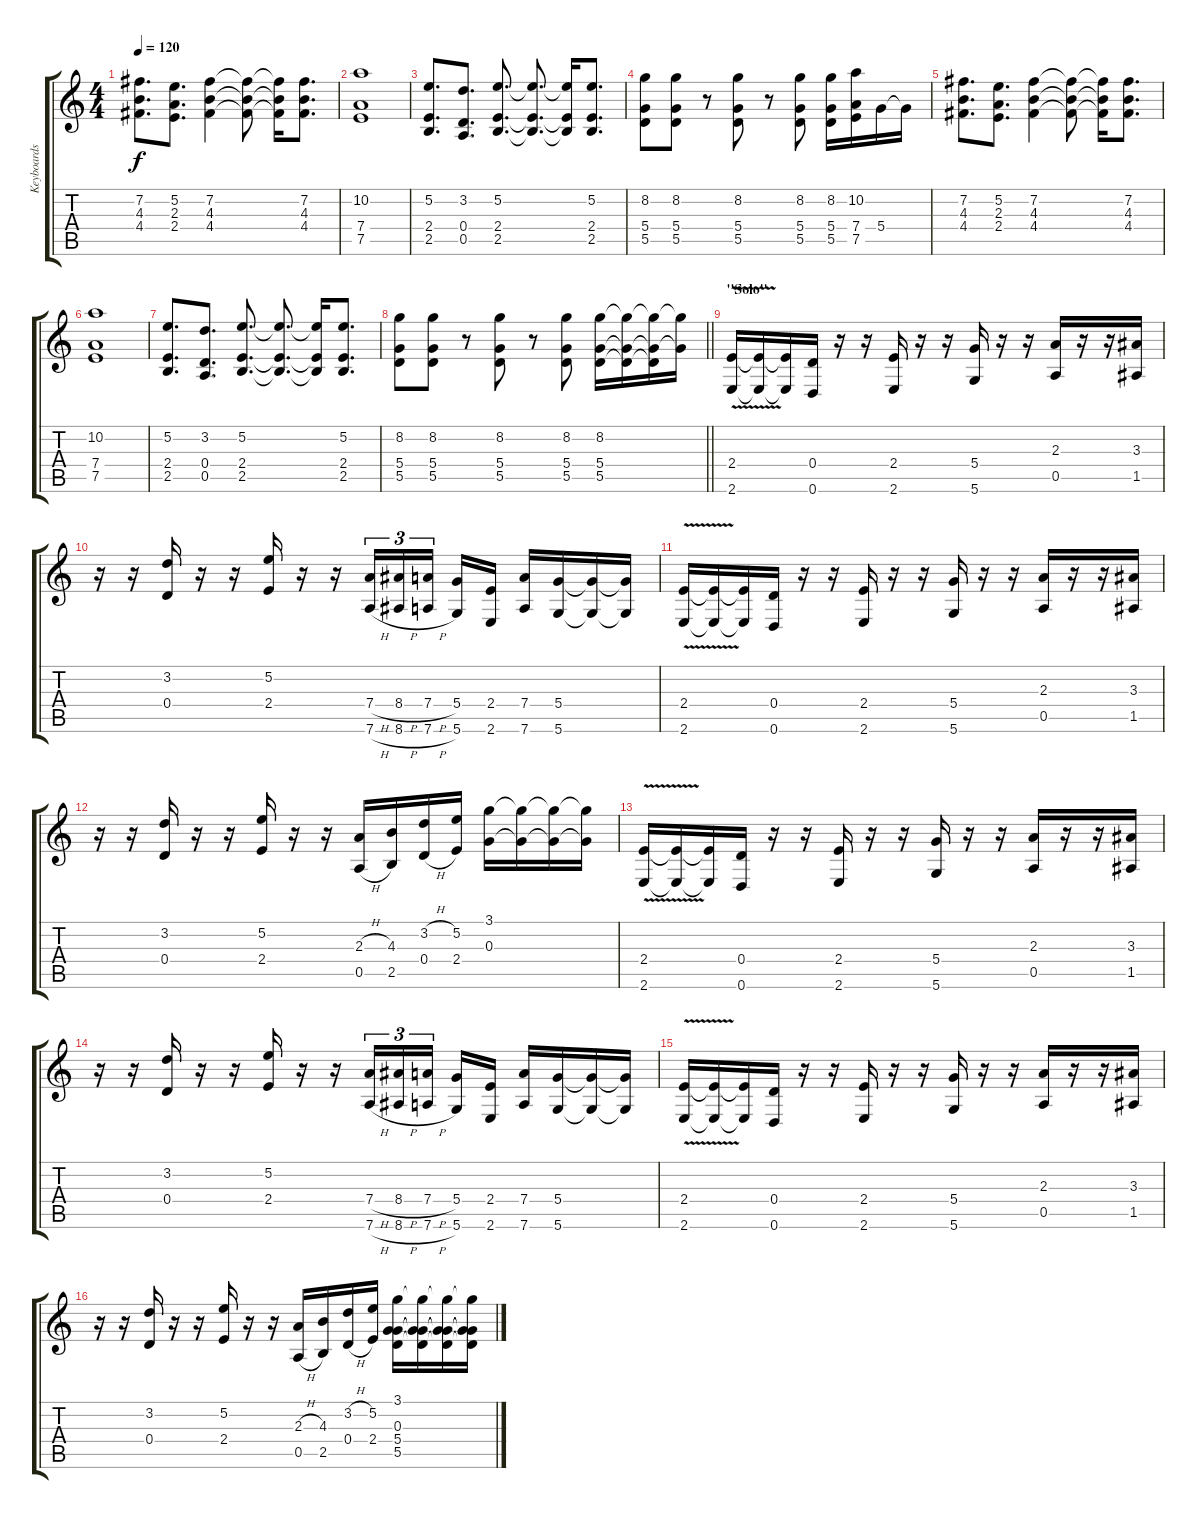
\track ("Keyboards" "Keyboards") {instrument electricguitarjazz}
\staff {score tabs}
\tuning (E4 B3 G3 D3 A2 D2) {hide}
\ts (4 4)
\tempo 120
\clef g2
\ks c
(7.2 4.3 4.4).8{d dy f} (5.2 2.3 2.4).8{d} (7.2 4.3 4.4).4 (7.2{t} 4.3{t} 4.4{t}).8 (7.2{t} 4.3{t} 4.4{t}).16 (7.2 4.3 4.4).8{d} |
(10.2 7.4 7.5).1 |
(5.2 2.4 2.5).8{d} (3.2 0.4 0.5).8{d} (5.2 2.4 2.5).8{d} (5.2{t} 2.4{t} 2.5{t}).8{d} (5.2{t} 2.4{t} 2.5{t}).16 (5.2 2.4 2.5).8{d} |
(8.2 5.4 5.5).8 (8.2 5.4 5.5).8 r.8 (8.2 5.4 5.5).8 r.8 (8.2 5.4 5.5).8 (8.2 5.4 5.5).16 (10.2 7.4 7.5).16 5.4.16 5.4{t}.16 |
(7.2 4.3 4.4).8{d} (5.2 2.3 2.4).8{d} (7.2 4.3 4.4).4 (7.2{t} 4.3{t} 4.4{t}).8 (7.2{t} 4.3{t} 4.4{t}).16 (7.2 4.3 4.4).8{d} |
(10.2 7.4 7.5).1 |
(5.2 2.4 2.5).8{d} (3.2 0.4 0.5).8{d} (5.2 2.4 2.5).8{d} (5.2{t} 2.4{t} 2.5{t}).8{d} (5.2{t} 2.4{t} 2.5{t}).16 (5.2 2.4 2.5).8{d} |
\barLineRight lightlight
(8.2 5.4 5.5).8 (8.2 5.4 5.5).8 r.8 (8.2 5.4 5.5).8 r.8 (8.2 5.4 5.5).8 (8.2 5.4 5.5).16 (8.2{t} 5.4{t} 5.5{t}).16 (8.2{t} 5.4{t} 5.5{t}).16 (8.2{t} 5.4{t}).16 |
\section ("" "''Solo''")
(2.4{v} 2.6{v}).16 (2.4{t} 2.6{t}).16 (2.4{t} 2.6{t}).16 (0.4 0.6).16 r.16 r.16 (2.4 2.6).16 r.16 r.16 (5.4 5.6).16 r.16 r.16 (2.3 0.5).16 r.16 r.16 (3.3 1.5).16 |
r.16 r.16 (3.2 0.4).16 r.16 r.16 (5.2 2.4).16 r.16 r.16 (7.4{h} 7.6{h}).16{tu (3 2)} (8.4{h} 8.6{h}).16{tu (3 2)} (7.4{h} 7.6{h}).16{tu (3 2) beam splitsecondary} (5.4 5.6).16 (2.4 2.6).16 (7.4 7.6).16 (5.4 5.6).16 (5.4{t} 5.6{t}).16 (5.4{t} 5.6{t}).16 |
(2.4{v} 2.6{v}).16 (2.4{t} 2.6{t}).16 (2.4{t} 2.6{t}).16 (0.4 0.6).16 r.16 r.16 (2.4 2.6).16 r.16 r.16 (5.4 5.6).16 r.16 r.16 (2.3 0.5).16 r.16 r.16 (3.3 1.5).16 |
r.16 r.16 (3.2 0.4).16 r.16 r.16 (5.2 2.4).16 r.16 r.16 (2.3{h} 0.5{h}).16 (4.3 2.5).16 (3.2{h} 0.4{h}).16 (5.2 2.4).16 (3.1 0.3).16 (3.1{t} 0.3{t}).16 (3.1{t} 0.3{t}).16 (3.1{t} 0.3{t}).16 |
(2.4{v} 2.6{v}).16 (2.4{t} 2.6{t}).16 (2.4{t} 2.6{t}).16 (0.4 0.6).16 r.16 r.16 (2.4 2.6).16 r.16 r.16 (5.4 5.6).16 r.16 r.16 (2.3 0.5).16 r.16 r.16 (3.3 1.5).16 |
r.16 r.16 (3.2 0.4).16 r.16 r.16 (5.2 2.4).16 r.16 r.16 (7.4{h} 7.6{h}).16{tu (3 2)} (8.4{h} 8.6{h}).16{tu (3 2)} (7.4{h} 7.6{h}).16{tu (3 2) beam splitsecondary} (5.4 5.6).16 (2.4 2.6).16 (7.4 7.6).16 (5.4 5.6).16 (5.4{t} 5.6{t}).16 (5.4{t} 5.6{t}).16 |
(2.4{v} 2.6{v}).16 (2.4{t} 2.6{t}).16 (2.4{t} 2.6{t}).16 (0.4 0.6).16 r.16 r.16 (2.4 2.6).16 r.16 r.16 (5.4 5.6).16 r.16 r.16 (2.3 0.5).16 r.16 r.16 (3.3 1.5).16 |
r.16 r.16 (3.2 0.4).16 r.16 r.16 (5.2 2.4).16 r.16 r.16 (2.3{h} 0.5{h}).16 (4.3 2.5).16 (3.2{h} 0.4{h}).16 (5.2 2.4).16 (3.1 0.3 5.4 5.5).16 (3.1{t} 0.3{t} 5.4{t} 5.5{t}).16 (3.1{t} 0.3{t} 5.4{t} 5.5{t}).16 (3.1{t} 0.3{t} 5.4{t} 5.5{t}).16
